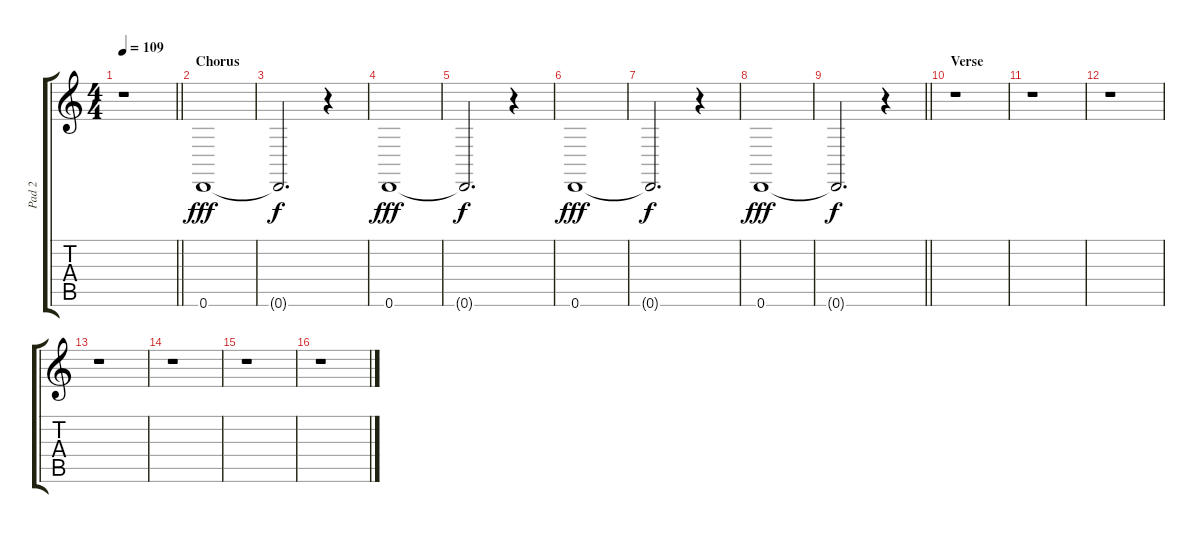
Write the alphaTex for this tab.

\track ("Pad 2" "Pad 2") {instrument seashore}
\staff {score tabs}
\tuning (E4 B3 G3 D3 A2 D2) {hide}
\ts (4 4)
\tempo 109
\clef g2
\barLineRight lightlight
\ks c
r.1{dy fff} |
\section ("" "Chorus")
0.6.1 |
0.6{t}.2{d dy f} r.4 |
0.6.1{dy fff} |
0.6{t}.2{d dy f} r.4 |
0.6.1{dy fff} |
0.6{t}.2{d dy f} r.4 |
0.6.1{dy fff} |
\barLineRight lightlight
0.6{t}.2{d dy f} r.4 |
\section ("" "Verse")
r.1 |
r.1 |
r.1 |
r.1 |
r.1 |
r.1 |
r.1
